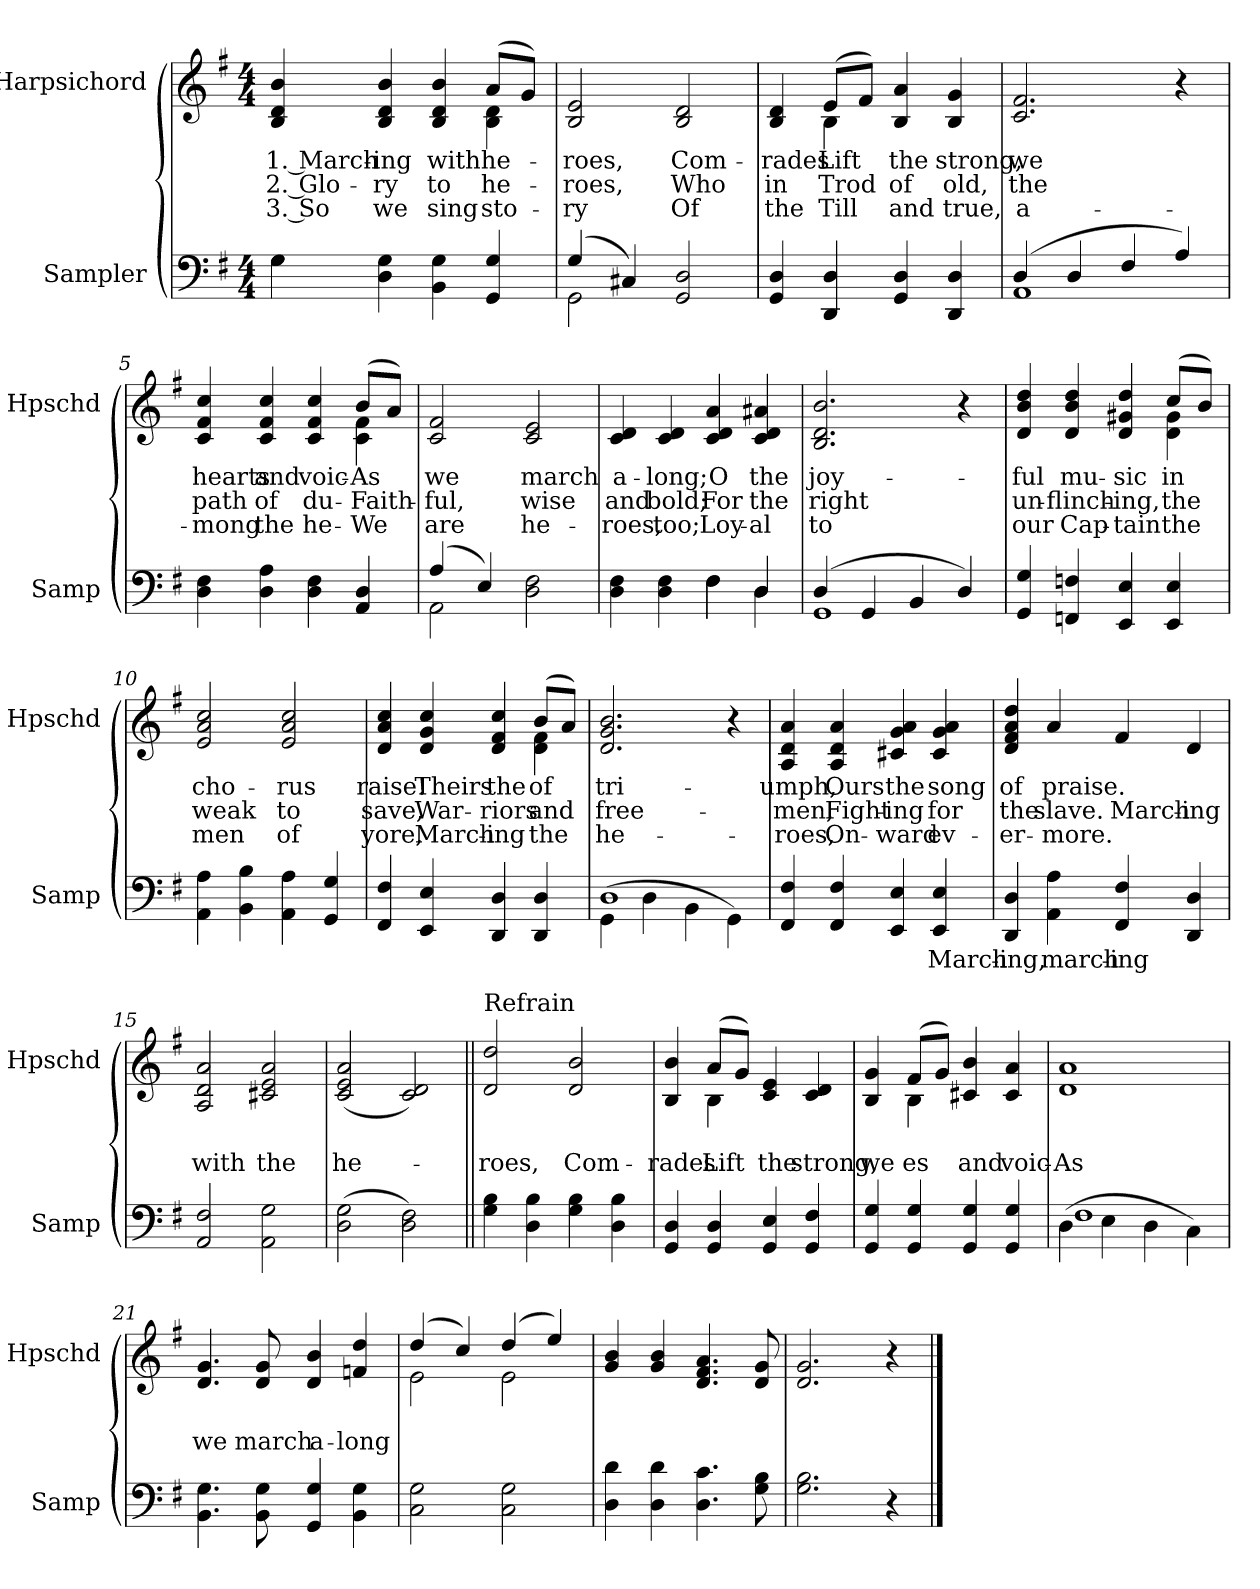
**kern	**text	**kern	**text	**text	**text
*part2	*part2	*part1	*part1	*part1	*part1
*staff2	*staff2	*staff1	*staff1	*staff1	*staff1
*I"Sampler	*	*I"Harpsichord	*	*	*
*I'Samp	*	*I'Hpschd	*	*	*
*clefF4	*	*clefG2	*	*	*
*k[f#]	*	*k[f#]	*	*	*
*G:	*	*G:	*	*	*
*M4/4	*	*M4/4	*	*	*
=1	=1	=1	=1	=1	=1
*^	*	*^	*	*	*
4G\	4G	.	4B 4d 4b	2.ryy	1. March-	2. Glo-	3. So
4D 4G	2.ryy	.	4B 4d 4b	.	-ing	-ry	we
4BB 4G	.	.	4B 4d 4b	.	with	to	sing
4GG 4G	.	.	(8a/L	4B 4d	he-	he-	sto-
.	.	.	8g/J)	.	.	.	.
*	*	*	*v	*v	*	*	*
=2	=2	=2	=2	=2	=2	=2
(4G/	2GG	.	2B 2e	-roes,	-roes,	-ry
4C#X/)	.	.	.	.	.	.
2GG 2D	2ryy	.	2B 2d	Com-	Who	Of
*v	*v	*	*	*	*	*
=3	=3	=3	=3	=3	=3
*	*	*^	*	*	*
4GG 4D	.	4B 4d	4ryy	-rades	in	the
4DD 4D	.	(8e/L	4B	Lift	Trod	Till
.	.	8f#/J)	.	.	.	.
4GG 4D	.	4B 4a	2ryy	the	of	and
4DD 4D	.	4B 4g	.	strong,	old,	true,
*	*	*v	*v	*	*	*
=4	=4	=4	=4	=4	=4
*^	*	*	*	*	*
(4D/	1AA	.	2.c 2.f#	we	the	a-
4D/	.	.	.	.	.	.
4F#/	.	.	.	.	.	.
4A/)	.	.	4r	.	.	.
*v	*v	*	*	*	*	*
=5	=5	=5	=5	=5	=5
*	*	*^	*	*	*
4D 4F#	.	4c 4f# 4cc	2.ryy	hearts	path	-mong
4D 4A	.	4c 4f# 4cc	.	and	of	the
4D 4F#	.	4c 4f# 4cc	.	voic-	du-	he-
4AA 4D	.	(8b/L	4c 4f#	As	Faith-	We
.	.	8a/J)	.	.	.	.
*	*	*v	*v	*	*	*
=6	=6	=6	=6	=6	=6
*^	*	*	*	*	*
(4A/	2AA	.	2c 2f#	we	-ful,	are
4E/)	.	.	.	.	.	.
2D 2F#	2ryy	.	2c 2e	march	wise	he-
=7	=7	=7	=7	=7	=7	=7
4D 4F#	2ryy	.	4c 4d	a-	and	-roes,
4D 4F#	.	.	4c 4d	-long;	bold;	too;
4F#\	4F#	.	4c 4d 4a	O	For	Loy-
4D/	4D	.	4c 4d 4a#X	the	the	-al
=8	=8	=8	=8	=8	=8	=8
(4D/	1GG	.	2.B 2.d 2.b	joy-	right	to
4GG/	.	.	.	.	.	.
4BB/	.	.	.	.	.	.
4D/)	.	.	4r	.	.	.
*v	*v	*	*	*	*	*
=9	=9	=9	=9	=9	=9
*	*	*^	*	*	*
4GG 4G	.	4d 4b 4dd	2.ryy	-ful	un-	our
4FFn 4Fn	.	4d 4b 4dd	.	mu-	-flinch-	Cap-
4EE 4E	.	4d 4g#X 4dd	.	-sic	-ing,	-tain
4EE 4E	.	(8cc/L	4d 4g#	in	the	the
.	.	8b/J)	.	.	.	.
*	*	*v	*v	*	*	*
=10	=10	=10	=10	=10	=10
4AA 4A	.	2e 2a 2cc	cho-	weak	men
4BB 4B	.	.	.	.	.
4AA 4A	.	2e 2a 2cc	-rus	to	of
4GG 4G	.	.	.	.	.
=11	=11	=11	=11	=11	=11
*	*	*^	*	*	*
4FF# 4F#	.	4d 4a 4cc	2.ryy	raise!	save,	yore,
4EE 4E	.	4d 4g 4cc	.	Theirs	War-	March-
4DD 4D	.	4d 4f# 4cc	.	the	-riors	-ing
4DD 4D	.	(8b/L	4d 4f#	of	and	the
.	.	8a/J)	.	.	.	.
*	*	*v	*v	*	*	*
=12	=12	=12	=12	=12	=12
*^	*	*	*	*	*
(4GG\	1D	.	2.d 2.g 2.b	tri-	free-	he-
4D\	.	.	.	.	.	.
4BB\	.	.	.	.	.	.
4GG\)	.	.	4r	.	.	.
*v	*v	*	*	*	*	*
=13	=13	=13	=13	=13	=13
4FF# 4F#	.	4A 4d 4a	-umph,	-men,	-roes,
4FF# 4F#	.	4A 4d 4a	Ours	Fight-	On-
4EE 4E	.	4c#X 4g 4a	the	-ing	-ward
4EE 4E	March-	4c# 4g 4a	song	for	ev-
=14	=14	=14	=14	=14	=14
4DD 4D	-ing,	4d 4f# 4a 4dd	of	the	-er-
4AA 4A	march-	4a	praise.	slave.	-more.
4FF# 4F#	-ing	4f#	.	March-	.
4DD 4D	.	4d	.	-ing	.
=15	=15	=15	=15	=15	=15
2AA 2F#	.	2A 2d 2a	.	with	.
2AA 2G	.	2c#X 2e 2a	.	the	.
=16	=16	=16	=16	=16	=16
(2D 2G	.	(2c 2e 2a	.	he-	.
2D 2F#)	.	2c 2d)	.	.	.
=17||	=17||	=17||	=17||	=17||	=17||
!	!	!LO:TX:t=Refrain	!	!	!
4G 4B	.	2d 2dd	.	-roes,	.
4D 4B	.	.	.	.	.
4G 4B	.	2d 2b	.	Com-	.
4D 4B	.	.	.	.	.
=18	=18	=18	=18	=18	=18
*	*	*^	*	*	*
4GG 4D	.	4B 4b	4ryy	.	-rades	.
4GG 4D	.	(8a/L	4B	.	Lift	.
.	.	8g/J)	.	.	.	.
4GG 4E	.	4c 4e	2ryy	.	the	.
4GG 4F#	.	4c 4d	.	.	strong,	.
=19	=19	=19	=19	=19	=19	=19
4GG 4G	.	4B 4g	4ryy	.	we	.
4GG 4G	.	(8f#/L	4B	.	-es	.
.	.	8g/J)	.	.	.	.
4GG 4G	.	4c#X 4b	2ryy	.	and	.
4GG 4G	.	4c# 4a	.	.	voic-	.
*	*	*v	*v	*	*	*
=20	=20	=20	=20	=20	=20
*^	*	*	*	*	*
(4D\	1F#	.	1d 1a	.	As	.
4E\	.	.	.	.	.	.
4D\	.	.	.	.	.	.
4C\)	.	.	.	.	.	.
*v	*v	*	*	*	*	*
=21	=21	=21	=21	=21	=21
4.BB 4.G	.	4.d 4.g	.	we	.
8BB 8G	.	8d 8g	.	march	.
4GG 4G	.	4d 4b	.	a-	.
4BB 4G	.	4fn 4dd	.	-long	.
=22	=22	=22	=22	=22	=22
*	*	*^	*	*	*
2C 2G	.	(4dd/	2e	.	.	.
.	.	4cc/)	.	.	.	.
2C 2G	.	(4dd/	2e	.	.	.
.	.	4ee/)	.	.	.	.
*	*	*v	*v	*	*	*
=23	=23	=23	=23	=23	=23
4D 4d	.	4g 4b	.	.	.
4D 4d	.	4g 4b	.	.	.
4.D 4.c	.	4.d 4.f# 4.a	.	.	.
8G 8B	.	8d 8g	.	.	.
=24	=24	=24	=24	=24	=24
2.G 2.B	.	2.d 2.g	.	.	.
4r	.	4r	.	.	.
==	==	==	==	==	==
*-	*-	*-	*-	*-	*-
